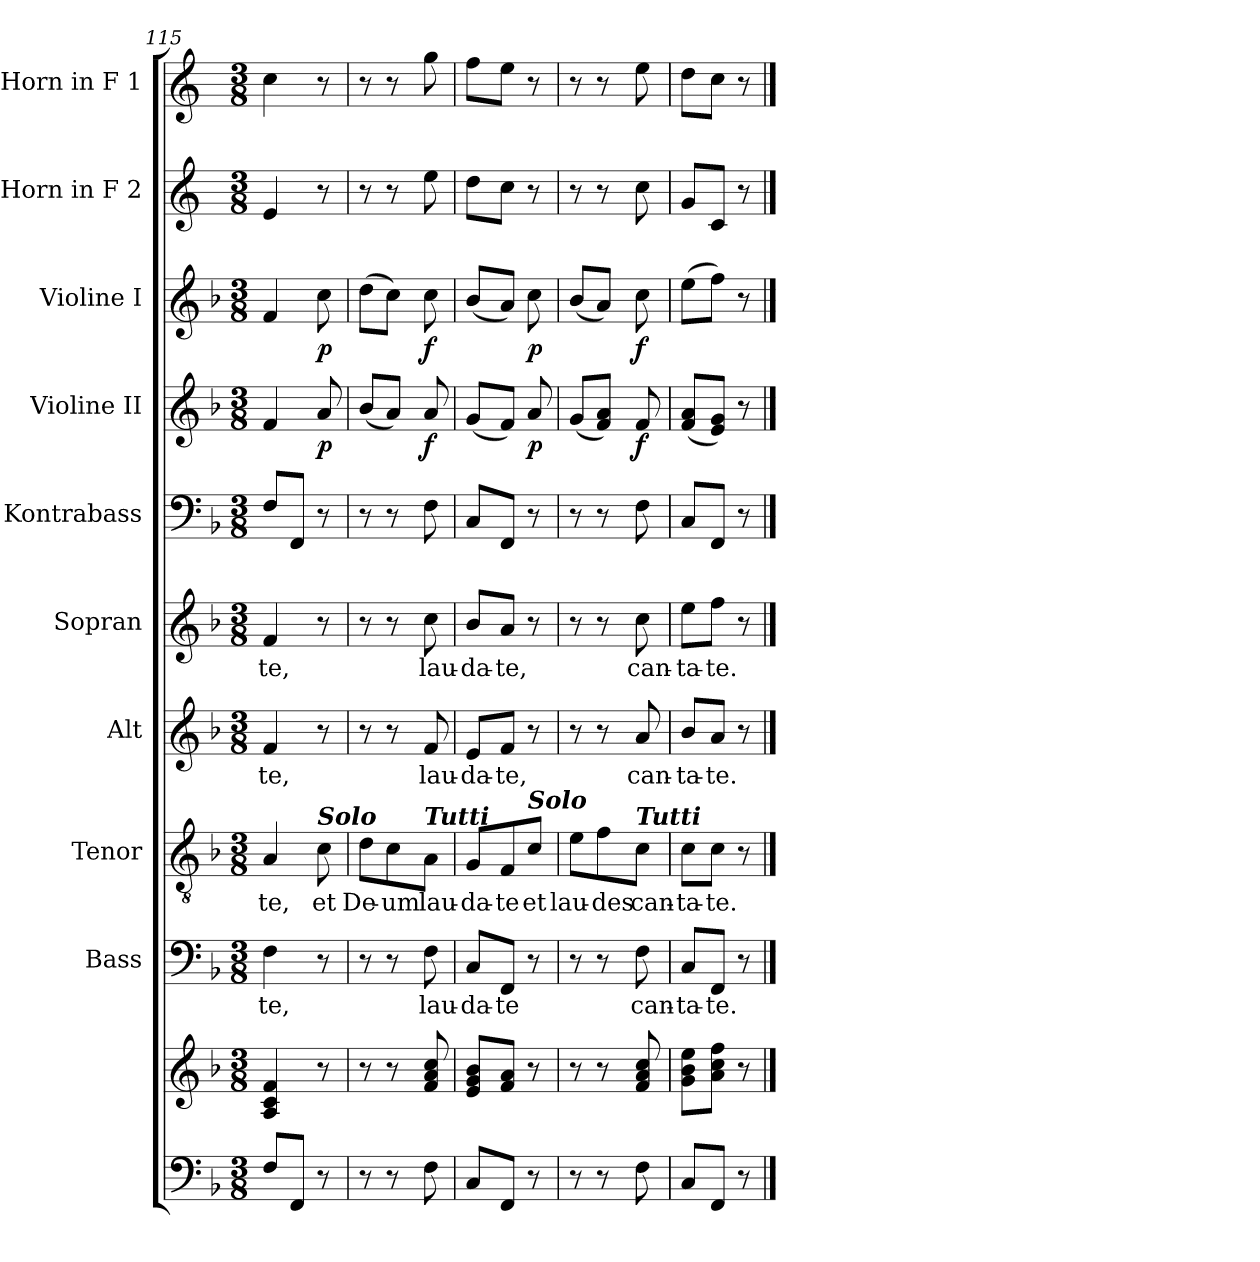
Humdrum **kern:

**kern	**kern	**kern	**text	**kern	**text	**kern	**text	**kern	**text	**kern	**kern	**dynam	**kern	**dynam	**kern	**kern
*part10	*part10	*part9	*part9	*part8	*part8	*part7	*part7	*part6	*part6	*part5	*part4	*part4	*part3	*part3	*part2	*part1
*staff11	*staff10	*staff9	*staff9	*staff8	*staff8	*staff7	*staff7	*staff6	*staff6	*staff5	*staff4	*staff4	*staff3	*staff3	*staff2	*staff1
*	*	*I"Bass	*	*I"Tenor	*	*I"Alt	*	*I"Sopran	*	*I"Kontrabass	*I"Violine II	*	*I"Violine I	*	*I"Horn in F 2	*I"Horn in F 1
*	*	*I'B.	*	*I'T.	*	*I'A.	*	*I'S.	*	*I'Kb.	*I'Vl. II	*	*I'Vl. I	*	*	*
*clefF4	*clefG2	*clefF4	*	*clefGv2	*	*clefG2	*	*clefG2	*	*clefF4	*clefG2	*	*clefG2	*	*clefG2	*clefG2
*	*	*	*	*	*	*	*	*	*	*ITrd7c12	*	*	*	*	*ITrd4c7	*ITrd4c7
*k[b-]	*k[b-]	*k[b-]	*	*k[b-]	*	*k[b-]	*	*k[b-]	*	*k[b-]	*k[b-]	*	*k[b-]	*	*k[b-]	*k[b-]
*F:	*F:	*F:	*	*F:	*	*F:	*	*F:	*	*F:	*F:	*	*F:	*	*F:	*F:
*M3/8	*M3/8	*M3/8	*	*M3/8	*	*M3/8	*	*M3/8	*	*M3/8	*M3/8	*	*M3/8	*	*M3/8	*M3/8
=115	=115	=115	=115	=115	=115	=115	=115	=115	=115	=115	=115	=115	=115	=115	=115	=115
!	!	!	!LO:LY:b	!	!LO:LY:b	!	!LO:LY:b	!	!LO:LY:b	!	!	!	!	!	!	!
8F/L	4A/ 4c/ 4f/	4F\	-te,	4A/	-te,	4f/	-te,	4f/	-te,	8FF/L	4f/	.	4f/	.	4A/	4f\
8FF/J	.	.	.	.	.	.	.	.	.	8FFF/J	.	.	.	.	.	.
!	!	!	!	!LO:TX:a:Bi:t=Solo	!	!	!	!	!	!	!	!	!	!	!	!
!	!	!	!	!	!LO:LY:b	!	!	!	!	!	!	!LO:DY:b	!	!LO:DY:b	!	!
8r	8r	8r	.	8c\	et	8r	.	8r	.	8r	8a/	p	8cc\	p	8r	8r
=116	=116	=116	=116	=116	=116	=116	=116	=116	=116	=116	=116	=116	=116	=116	=116	=116
!	!	!	!	!	!LO:LY:b	!	!	!	!	!	!	!	!	!	!	!
8r	8r	8r	.	8d\L	De-	8r	.	8r	.	8r	(<8b-/L	.	(>8dd\L	.	8r	8r
!	!	!	!	!	!LO:LY:b	!	!	!	!	!	!	!	!	!	!	!
8r	8r	8r	.	8c\	-um	8r	.	8r	.	8r	8a/J)	.	8cc\J)	.	8r	8r
!	!	!	!	!LO:TX:a:Bi:t=Tutti	!	!	!	!	!	!	!	!	!	!	!	!
!	!	!	!LO:LY:b	!	!LO:LY:b	!	!LO:LY:b	!	!LO:LY:b	!	!	!LO:DY:b	!	!LO:DY:b	!	!
8F\	8f/ 8a/ 8cc/	8F\	lau-	8A\J	lau-	8f/	lau-	8cc\	lau-	8FF\	8a/	f	8cc\	f	8a\	8cc\
=117	=117	=117	=117	=117	=117	=117	=117	=117	=117	=117	=117	=117	=117	=117	=117	=117
!	!	!	!LO:LY:b	!	!LO:LY:b	!	!LO:LY:b	!	!LO:LY:b	!	!	!	!	!	!	!
8C/L	8e/ 8g/ 8b-/L	8C/L	-da-	8G/L	-da-	8e/L	-da-	8b-/L	-da-	8CC/L	(<8g/L	.	(<8b-/L	.	8g\L	8b-\L
!	!	!	!LO:LY:b	!	!LO:LY:b	!	!LO:LY:b	!	!LO:LY:b	!	!	!	!	!	!	!
8FF/J	8f/ 8a/J	8FF/J	-te	8F/	-te	8f/J	-te,	8a/J	-te,	8FFF/J	8f/J)	.	8a/J)	.	8f\J	8a\J
!	!	!	!	!LO:TX:a:Bi:t=Solo	!	!	!	!	!	!	!	!	!	!	!	!
!	!	!	!	!	!LO:LY:b	!	!	!	!	!	!	!LO:DY:b	!	!LO:DY:b	!	!
8r	8r	8r	.	8c/J	et	8r	.	8r	.	8r	8a/	p	8cc\	p	8r	8r
=118	=118	=118	=118	=118	=118	=118	=118	=118	=118	=118	=118	=118	=118	=118	=118	=118
!	!	!	!	!	!LO:LY:b	!	!	!	!	!	!	!	!	!	!	!
8r	8r	8r	.	8e\L	lau-	8r	.	8r	.	8r	(<8g/L	.	(<8b-/L	.	8r	8r
!	!	!	!	!	!LO:LY:b	!	!	!	!	!	!	!	!	!	!	!
8r	8r	8r	.	8f\	-des	8r	.	8r	.	8r	8f/ 8a/J)	.	8a/J)	.	8r	8r
!	!	!	!	!LO:TX:a:Bi:t=Tutti	!	!	!	!	!	!	!	!	!	!	!	!
!	!	!	!LO:LY:b	!	!LO:LY:b	!	!LO:LY:b	!	!LO:LY:b	!	!	!LO:DY:b	!	!LO:DY:b	!	!
8F\	8f/ 8a/ 8cc/	8F\	can-	8c\J	can-	8a/	can-	8cc\	can-	8FF\	8f/	f	8cc\	f	8f\	8a\
=119	=119	=119	=119	=119	=119	=119	=119	=119	=119	=119	=119	=119	=119	=119	=119	=119
!	!	!	!LO:LY:b	!	!LO:LY:b	!	!LO:LY:b	!	!LO:LY:b	!	!	!	!	!	!	!
8C/L	8g\ 8b-\ 8ee\L	8C/L	-ta-	8c\L	-ta-	8b-/L	-ta-	8ee\L	-ta-	8CC/L	(<8f/ 8a/L	.	(>8ee\L	.	8c/L	8g\L
!	!	!	!LO:LY:b	!	!LO:LY:b	!	!LO:LY:b	!	!LO:LY:b	!	!	!	!	!	!	!
8FF/J	8a\ 8cc\ 8ff\J	8FF/J	-te.	8c\J	-te.	8a/J	-te.	8ff\J	-te.	8FFF/J	8e/ 8g/J)	.	8ff\J)	.	8F/J	8f\J
8r	8r	8r	.	8r	.	8r	.	8r	.	8r	8r	.	8r	.	8r	8r
==	==	==	==	==	==	==	==	==	==	==	==	==	==	==	==	==
*-	*-	*-	*-	*-	*-	*-	*-	*-	*-	*-	*-	*-	*-	*-	*-	*-
